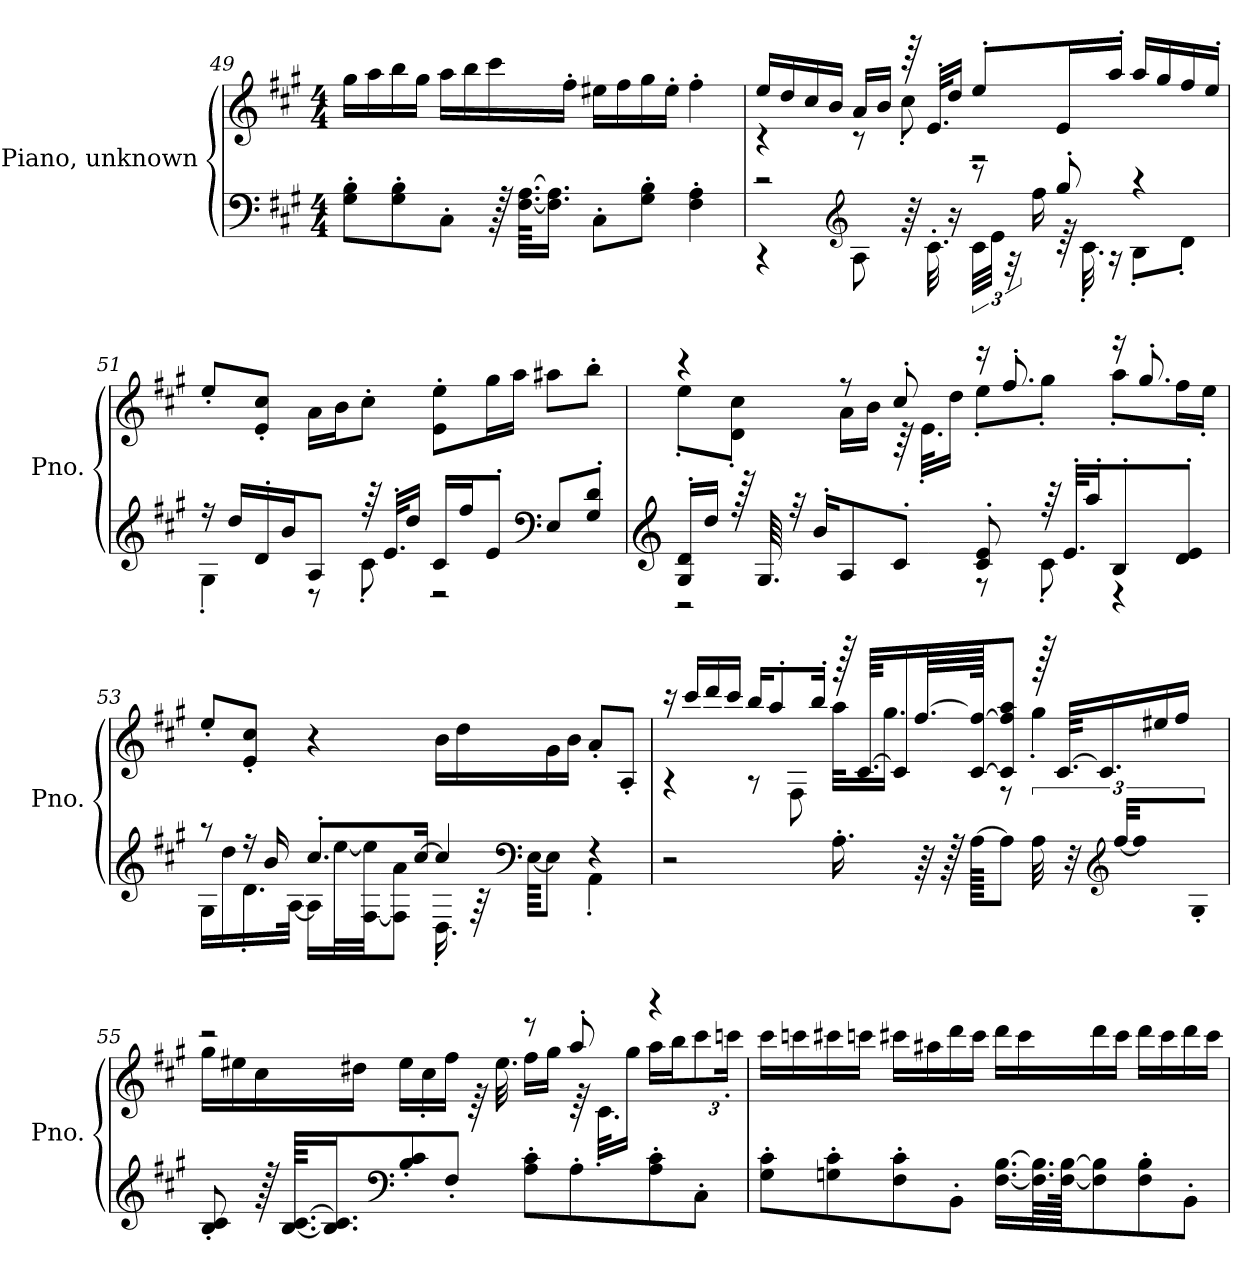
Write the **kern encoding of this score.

**kern	**kern
*part1	*part1
*staff2	*staff1
*I"Piano, unknown	*
*I'Pno.	*
*clefF4	*clefG2
*k[f#c#g#]	*k[f#c#g#]
*M4/4	*M4/4
=49	=49
8G#\' 8B\'L	16gg#\LL
.	16aa\
8G#\' 8B\'	16bb\
.	16gg#\JJ
8C#'\J	16aa\LL
.	16bb\
128r	16ccc#\
[64.F#\ [64.A\KKLL	.
16.F#\] 16.A\]JJ	.
.	16ff#'\JJ
8C#'\L	16ee#X\LL
.	16ff#\
8G#\' 8B\'J	16gg#\
.	16ee#'\JJ
4F#\' 4A\'	4ff#'\
!!LO:LB:g=z
=50	=50
*^	*^
2r	4r	16ee/LL	4r
.	.	16dd/	.
.	.	16cc#/	.
.	.	16b/JJ	.
*clefG2	*	*	*
.	8A\	16a/LL	8r
.	.	16b/JJ	.
.	64r	64r	8cc#'\
.	32.c#'\	32.e'/KLL	.
.	16r	16dd/JJ	.
8r	48c#\LLL	8ee'/L	2r
.	48e\JJJ	.	.
.	48r	.	.
.	16ff#\	.	.
8gg#'/	64r	16e/L	.
.	32.c#'\	.	.
.	16r	16aa'/JJ	.
4r	8B'\L	16aa/LL	.
.	.	16gg#/	.
.	8d'\J	16ff#/	.
.	.	16ee'/JJ	.
*	*	*v	*v
=51	=51	=51
16r	4G#'\	8ee'/L
16dd/LL	.	.
16d'/	.	8e/' 8cc#/'J
16b/J	.	.
8A/J	8r	16a\LL
.	.	16b\J
64r	8c#'\	8cc#'\J
32.e'/KLL	.	.
16dd/JJ	.	.
16c#/LL	2r	8e\' 8ee\'L
16ff#/J	.	.
8e'/J	.	16gg#\L
.	.	16aa\JJ
*clefF4	*	*
8E/L	.	8aa#X\L
8G#/' 8d/'J	.	8bb'\J
!!LO:LB:g=z
=52	=52	=52
*clefG2	*	*
*	*	*^
16G#/' 16d/'LL	2r	4r	8ee'\L
16dd/JJ	.	.	.
128r	.	.	8d\' 8cc#\'J
64.G#/	.	.	.
32r	.	.	.
16b'/KL	.	.	.
8A/	.	8r	16a\LL
.	.	.	16b\JJ
8c#'/J	.	8cc#'/	64r
.	.	.	32.e'\KLL
.	.	.	16dd\JJ
8c#/' 8e/'	8r	16r	8ee'\L
.	.	8.ff#'/	.
64r	8c#'\	.	8gg#'\J
32.e'/KLL	.	.	.
16aa'/J	.	.	.
8B'/	4r	16r	8aa'\L
.	.	8.gg#'/	.
8d/' 8e/'J	.	.	16ff#\L
.	.	.	16ee'\JJ
*	*	*v	*v
!!LO:LB:g=z
=53	=53	=53
8r	16G#\LL	8ee'/L
.	16dd\	.
16r	16.d'\	8e/' 8cc#/'J
16b/	.	.
.	[32A\JJk	.
8.cc#'/L	16A\LL]	4r
.	[32ee\L	.
.	[32F#\ 32ee\]JJ	.
.	8F#\] 8a\J	.
[16cc#/Jk	.	.
4cc#/]	16.D'\	16b\LL
.	.	16dd\
.	64r	.
*clefF4	*	*
.	[64E\KKKL	.
.	8E\J]	16g#\
.	.	16b\JJ
4r	4AA'\	8a'/L
.	.	8A'/J
*v	*v	*
!!LO:LB:g=z
=54	=54
*	*^
2r	16r	4r
.	16ccc#/LL	.
.	16ddd/	.
.	16ccc#/JJ	.
.	16bb/KL	8r
.	8aa'/	.
.	.	8F#\
.	16bb'/Jk	.
16.A'\	128r	32aa\KLL
.	[64.c#/KKLL	.
.	16c#/]	16.gg#\JJ
64r	[64.ff#/LL	.
128r	.	.
[128A\KKKKL	[128c#/ 128ff#/_JJJK	.
8A\J]	8c#/] 8ff#/] 8aa/J	8r
48A\	128r	4gg#'\
.	[64.c#/KKLL	.
48r	.	.
.	16.c#/]	.
*clefG2	*	*
[48ff#/KLL	.	.
16ff#/J]	.	.
8G#'/J	16ee#X/	.
.	16ff#/JJ	.
!!LO:PB:g=z	!!
=55	=55	=55
8B/' 8c#/'	2r	16gg#\LL
.	.	16ee#X\
128r	.	16cc#\
[64.B/ [64.c#/KKLL	.	.
16.B/] 16.c#/]J	.	.
.	.	16dd#X\JJ
*clefF4	*	*
8B/' 8c#/'	.	16ee#\LL
.	.	16cc#'\
8F#'/J	.	16ff#\JJ
.	.	64r
.	.	32.ee#\
8A\' 8c#\'L	8r	16ff#\LL
.	.	16gg#\JJ
8A'\	8aa'/	64r
.	.	32.c#'\KLL
.	.	16gg#\JJ
8A\' 8c#\'	4r	16aa\LL
.	.	16bb\J
*	*	*Xbrackettup
8C#'\J	.	12ccc#\
.	.	24cccn'\Jk
*	*v	*v
!!LO:LB:g=z
=56	=56
8G#\' 8c#\'L	16ccc#\LL
.	16cccn\
8Gn\' 8c#\'	16ccc#X\
.	16cccn\JJ
8F#\' 8c#\'	16ccc#X\LL
.	16aa#X\
8BB'\J	16ddd\
.	16ccc#\JJ
[16.F#\ [16.B\LL	16ddd\LL
.	16ccc#\
64.F#\] 64.B\]LL	.
[128F#\ [128B\JJJK	.
8F#\] 8B\]	16ddd\
.	16ccc#\JJ
8F#\' 8B\'	16ddd\LL
.	16ccc#\
8BB'\J	16ddd\
.	16ccc#\JJ
=	=
*-	*-
